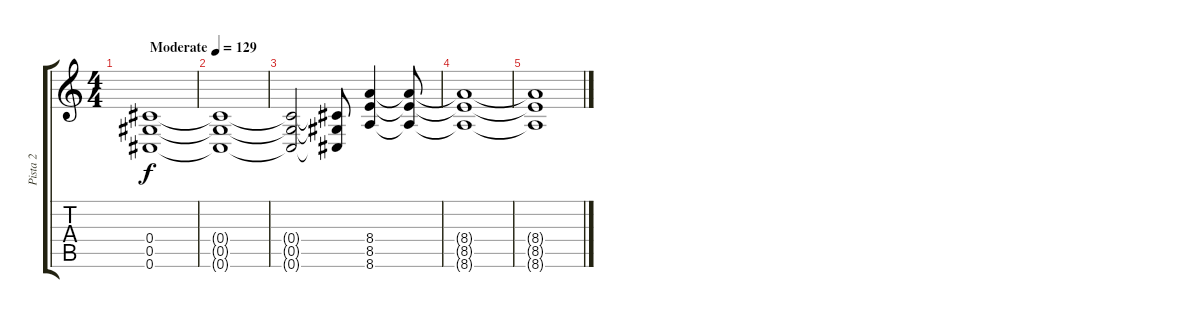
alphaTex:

\track ("Pista 2" "Pista 2") {instrument distortionguitar}
\staff {score tabs}
\tuning (Eb4 Bb3 Gb3 Db3 Ab2 Db2) {hide}
\ts (4 4)
\tempo (129 "Moderate")
\clef g2
\ks c
(0.4 0.5 0.6).1{dy f instrument distortionguitar} |
(0.4{t} 0.5{t} 0.6{t}).1 |
(0.4{t} 0.5{t} 0.6{t}).2 (0.4{t} 0.5{t} 0.6{t}).8 (8.4 8.5 8.6).4 (8.4{t} 8.5{t} 8.6{t}).8 |
(8.4{t} 8.5{t} 8.6{t}).1 |
(8.4{t} 8.5{t} 8.6{t}).1
